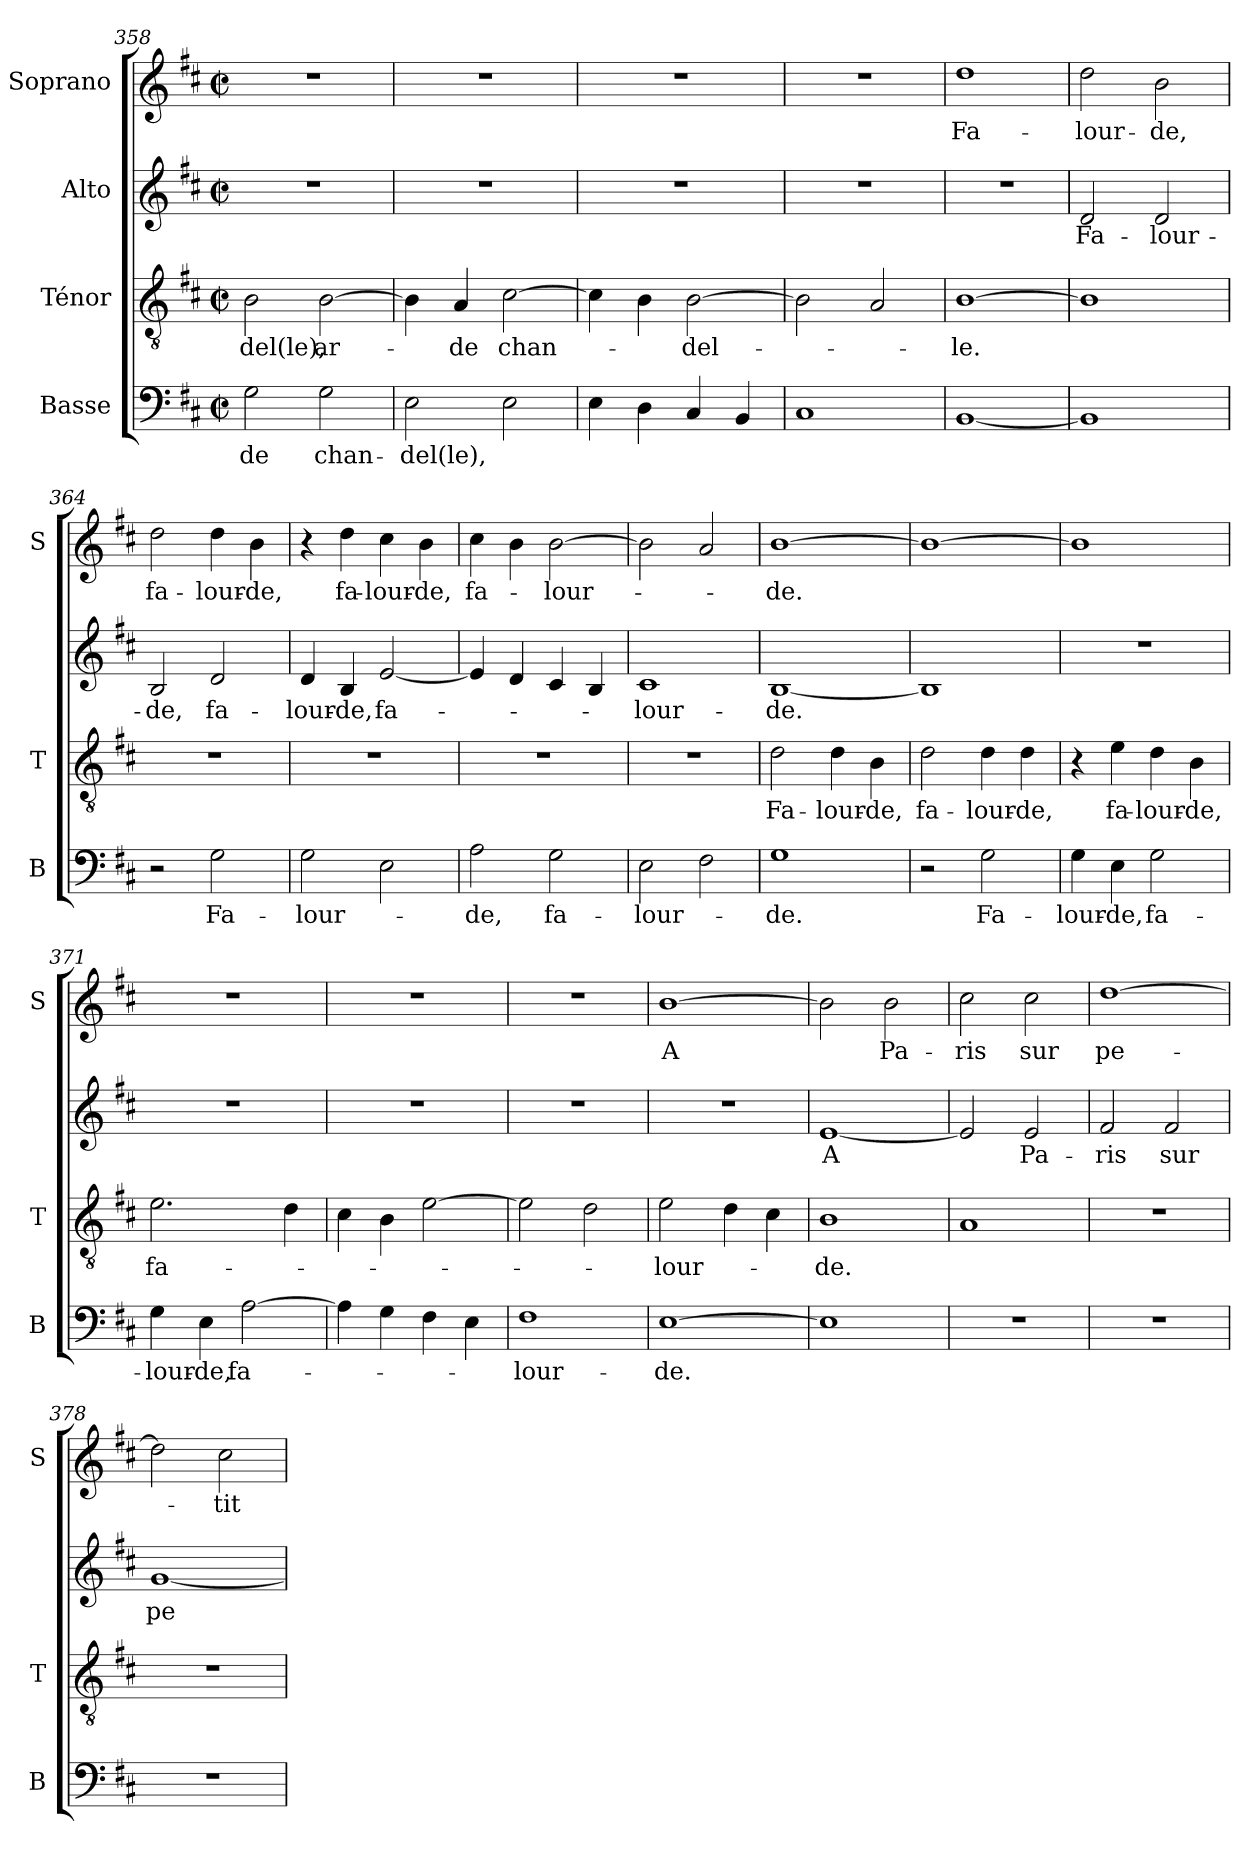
**kern	**text	**kern	**text	**kern	**text	**kern	**text
*part4	*part4	*part3	*part3	*part2	*part2	*part1	*part1
*staff4	*staff4	*staff3	*staff3	*staff2	*staff2	*staff1	*staff1
*I"Basse	*	*I"Ténor	*	*I"Alto	*	*I"Soprano	*
*I'B	*	*I'T	*	*	*	*I'S	*
*clefF4	*	*clefGv2	*	*clefG2	*	*clefG2	*
*k[f#c#]	*	*k[f#c#]	*	*k[f#c#]	*	*k[f#c#]	*
*M4/4	*	*M4/4	*	*M4/4	*	*M4/4	*
*met(c|)	*	*met(c|)	*	*met(c|)	*	*met(c|)	*
=358	=358	=358	=358	=358	=358	=358	=358
!	!LO:LY:b	!	!LO:LY:b	!	!	!	!
2G\	-de	2B\	-del(le),	1r	.	1r	.
!	!LO:LY:b	!	!LO:LY:b	!	!	!	!
2G\	chan-	[2B\	ar-	.	.	.	.
=359	=359	=359	=359	=359	=359	=359	=359
!	!LO:LY:b	!	!	!	!	!	!
2E\	-del(le),	4B\]	.	1r	.	1r	.
!	!	!	!LO:LY:b	!	!	!	!
.	.	4A/	-de	.	.	.	.
!	!	!	!LO:LY:b	!	!	!	!
2E\	.	[2c#\	chan-	.	.	.	.
=360	=360	=360	=360	=360	=360	=360	=360
4E\	.	4c#\]	.	1r	.	1r	.
4D\	.	4B\	.	.	.	.	.
!	!	!	!LO:LY:b	!	!	!	!
4C#/	.	[2B\	-del-	.	.	.	.
4BB/	.	.	.	.	.	.	.
=361	=361	=361	=361	=361	=361	=361	=361
1C#	.	2B\]	.	1r	.	1r	.
.	.	2A/	.	.	.	.	.
!!LO:PB:g=z
=362	=362	=362	=362	=362	=362	=362	=362
!	!	!	!LO:LY:b	!	!	!	!LO:LY:b
[1BB	.	[1B	-le.	1r	.	1dd	Fa-
=363	=363	=363	=363	=363	=363	=363	=363
!	!	!	!	!	!LO:LY:b	!	!LO:LY:b
1BB]	.	1B]	.	2d/	Fa-	2dd\	-lour-
!	!	!	!	!	!LO:LY:b	!	!LO:LY:b
.	.	.	.	2d/	-lour-	2b\	-de,
=364	=364	=364	=364	=364	=364	=364	=364
!	!	!	!	!	!LO:LY:b	!	!LO:LY:b
2r	.	1r	.	2B/	-de,	2dd\	fa-
!	!LO:LY:b	!	!	!	!LO:LY:b	!	!LO:LY:b
2G\	Fa-	.	.	2d/	fa-	4dd\	-lour-
!	!	!	!	!	!	!	!LO:LY:b
.	.	.	.	.	.	4b\	-de,
=365	=365	=365	=365	=365	=365	=365	=365
!	!LO:LY:b	!	!	!	!LO:LY:b	!	!
2G\	-lour-	1r	.	4d/	-lour-	4r	.
!	!	!	!	!	!LO:LY:b	!	!LO:LY:b
.	.	.	.	4B/	-de,	4dd\	fa-
!	!	!	!	!	!LO:LY:b	!	!LO:LY:b
2E\	.	.	.	[2e/	fa-	4cc#\	-lour-
!	!	!	!	!	!	!	!LO:LY:b
.	.	.	.	.	.	4b\	-de,
=366	=366	=366	=366	=366	=366	=366	=366
!	!LO:LY:b	!	!	!	!	!	!LO:LY:b
2A\	-de,	1r	.	4e/]	.	4cc#\	fa-
.	.	.	.	4d/	.	4b\	.
!	!LO:LY:b	!	!	!	!	!	!LO:LY:b
2G\	fa-	.	.	4c#/	.	[2b\	-lour-
.	.	.	.	4B/	.	.	.
=367	=367	=367	=367	=367	=367	=367	=367
!	!LO:LY:b	!	!	!	!LO:LY:b	!	!
2E\	-lour-	1r	.	1c#	-lour-	2b\]	.
2F#\	.	.	.	.	.	2a/	.
=368	=368	=368	=368	=368	=368	=368	=368
!	!LO:LY:b	!	!LO:LY:b	!	!LO:LY:b	!	!LO:LY:b
1G	-de.	2d\	Fa-	[1B	-de.	[1b	-de.
!	!	!	!LO:LY:b	!	!	!	!
.	.	4d\	-lour-	.	.	.	.
!	!	!	!LO:LY:b	!	!	!	!
.	.	4B\	-de,	.	.	.	.
=369	=369	=369	=369	=369	=369	=369	=369
!	!	!	!LO:LY:b	!	!	!	!
2r	.	2d\	fa-	1B]	.	1b_	.
!	!LO:LY:b	!	!LO:LY:b	!	!	!	!
2G\	Fa-	4d\	-lour-	.	.	.	.
!	!	!	!LO:LY:b	!	!	!	!
.	.	4d\	-de,	.	.	.	.
=370	=370	=370	=370	=370	=370	=370	=370
!	!LO:LY:b	!	!	!	!	!	!
4G\	-lour-	4r	.	1r	.	1b]	.
!	!LO:LY:b	!	!LO:LY:b	!	!	!	!
4E\	-de,	4e\	fa-	.	.	.	.
!	!LO:LY:b	!	!LO:LY:b	!	!	!	!
2G\	fa-	4d\	-lour-	.	.	.	.
!	!	!	!LO:LY:b	!	!	!	!
.	.	4B\	-de,	.	.	.	.
!!LO:LB:g=z
=371	=371	=371	=371	=371	=371	=371	=371
!	!LO:LY:b	!	!LO:LY:b	!	!	!	!
4G\	-lour-	2.e\	fa-	1r	.	1r	.
!	!LO:LY:b	!	!	!	!	!	!
4E\	-de,	.	.	.	.	.	.
!	!LO:LY:b	!	!	!	!	!	!
[2A\	fa-	.	.	.	.	.	.
.	.	4d\	.	.	.	.	.
=372	=372	=372	=372	=372	=372	=372	=372
4A\]	.	4c#\	.	1r	.	1r	.
4G\	.	4B\	.	.	.	.	.
4F#\	.	[2e\	.	.	.	.	.
4E\	.	.	.	.	.	.	.
=373	=373	=373	=373	=373	=373	=373	=373
!	!LO:LY:b	!	!	!	!	!	!
1F#	-lour-	2e\]	.	1r	.	1r	.
.	.	2d\	.	.	.	.	.
=374	=374	=374	=374	=374	=374	=374	=374
!	!LO:LY:b	!	!LO:LY:b	!	!	!	!LO:LY:b
[1E	-de.	2e\	-lour-	1r	.	[1b	A
.	.	4d\	.	.	.	.	.
.	.	4c#\	.	.	.	.	.
=375	=375	=375	=375	=375	=375	=375	=375
!	!	!	!LO:LY:b	!	!LO:LY:b	!	!
1E]	.	1B	-de.	[1e	A	2b\]	.
!	!	!	!	!	!	!	!LO:LY:b
.	.	.	.	.	.	2b\	Pa-
=376	=376	=376	=376	=376	=376	=376	=376
!	!	!	!	!	!	!	!LO:LY:b
1r	.	1A	.	2e/]	.	2cc#\	-ris
!	!	!	!	!	!LO:LY:b	!	!LO:LY:b
.	.	.	.	2e/	Pa-	2cc#\	sur
=377	=377	=377	=377	=377	=377	=377	=377
!	!	!	!	!	!LO:LY:b	!	!LO:LY:b
1r	.	1r	.	2f#/	-ris	[1dd	pe-
!	!	!	!	!	!LO:LY:b	!	!
.	.	.	.	2f#/	sur	.	.
=378	=378	=378	=378	=378	=378	=378	=378
!	!	!	!	!	!LO:LY:b	!	!
1r	.	1r	.	[1g	pe-	2dd\]	.
!	!	!	!	!	!	!	!LO:LY:b
.	.	.	.	.	.	2cc#\	-tit
=	=	=	=	=	=	=	=
*-	*-	*-	*-	*-	*-	*-	*-
